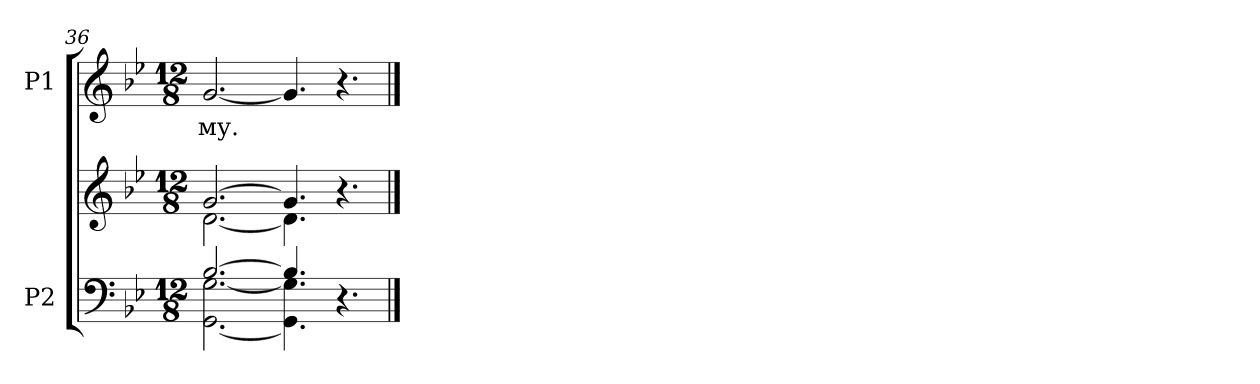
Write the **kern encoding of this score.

**kern	**kern	**kern	**text
*part2	*part2	*part1	*part1
*staff3	*staff2	*staff1	*staff1
*I"P2	*	*I"P1	*
*clefF4	*clefG2	*clefG2	*
*k[b-e-]	*k[b-e-]	*k[b-e-]	*
*B-:	*B-:	*B-:	*
*M12/8	*M12/8	*M12/8	*
=36	=36	=36	=36
*^	*^	*	*
!	!	!	!	!	!LO:LY:b:color=#000000
[>2.B-i/	[<2.GGi\ [<2.Gi	[>2.gi/	[<2.di\	[<2.gi/	-му.
4.B-i/]	4.GGi\] 4.Gi]	4.gi/]	4.di\]	4.gi/]	.
4.r	4.ryy	4.r	4.ryy	4.r	.
*v	*v	*	*	*	*
*	*v	*v	*	*
==	==	==	==
*-	*-	*-	*-
